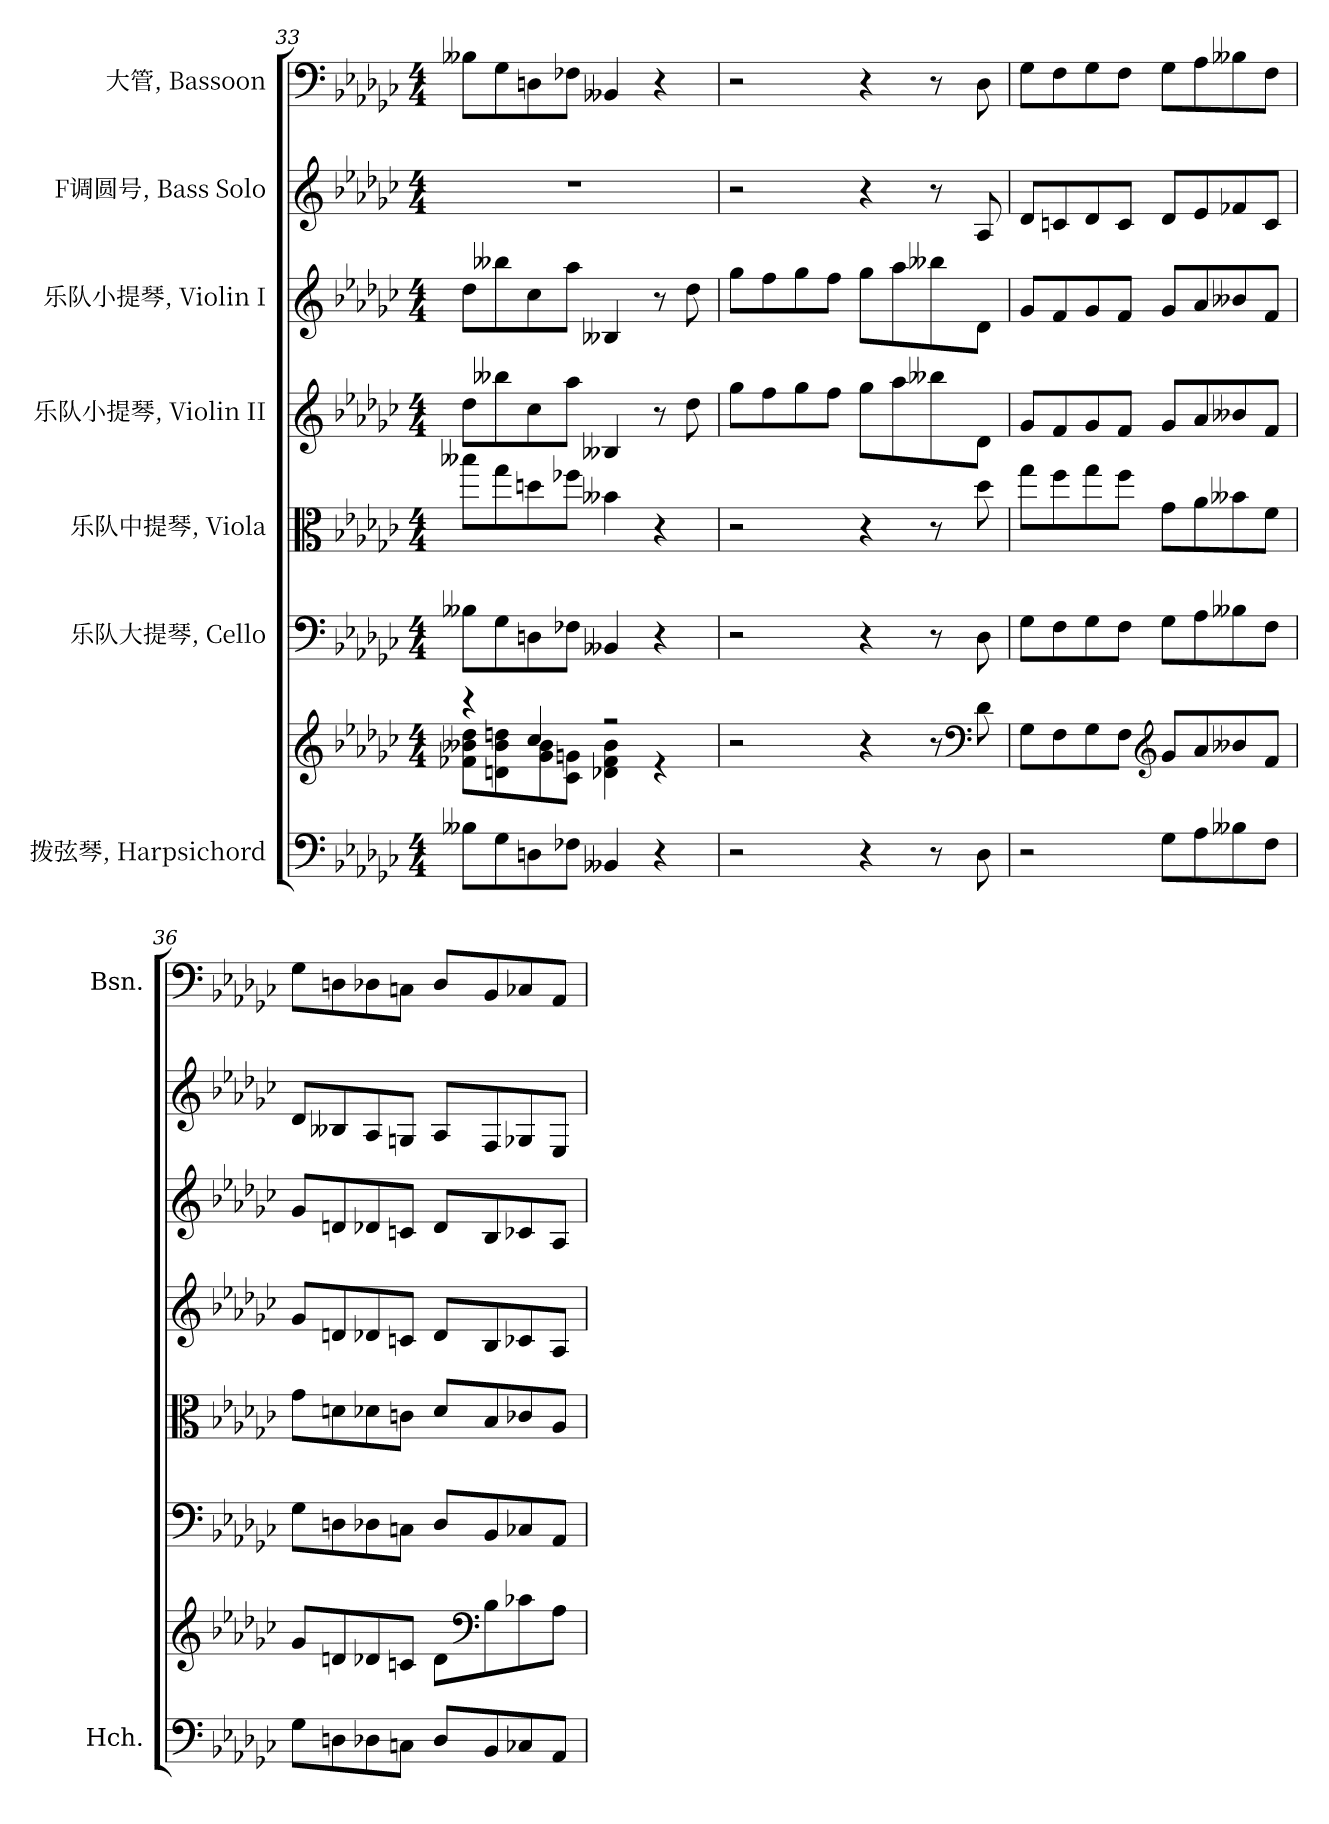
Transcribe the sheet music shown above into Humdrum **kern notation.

**kern	**kern	**kern	**kern	**kern	**kern	**kern	**kern
*part7	*part7	*part6	*part5	*part4	*part3	*part2	*part1
*staff8	*staff7	*staff6	*staff5	*staff4	*staff3	*staff2	*staff1
*I"拨弦琴, Harpsichord	*	*I"乐队大提琴, Cello	*I"乐队中提琴, Viola	*I"乐队小提琴, Violin II	*I"乐队小提琴, Violin I	*I"F调圆号, Bass Solo	*I"大管, Bassoon
*I'Hch.	*	*	*	*	*	*	*I'Bsn.
*clefF4	*clefG2	*clefF4	*clefC3	*clefG2	*clefG2	*clefG2	*clefF4
*	*	*	*	*	*	*ITrd4c7	*
*k[b-e-a-d-g-c-]	*k[b-e-a-d-g-c-]	*k[b-e-a-d-g-c-]	*k[b-e-a-d-g-c-]	*k[b-e-a-d-g-c-]	*k[b-e-a-d-g-c-]	*k[b-e-a-d-g-c-f-]	*k[b-e-a-d-g-c-]
*M4/4	*M4/4	*M4/4	*M4/4	*M4/4	*M4/4	*M4/4	*M4/4
=33	=33	=33	=33	=33	=33	=33	=33
*	*^	*	*	*	*	*	*
8B--X\L	4r	8f-X\ 8b--X\ 8dd-\L	8B--X\L	8bb--X\L	8dd-\L	8dd-\L	1r	8B--X\L
8G-\	.	8dn\ 8b--\ 8ddn\	8G-\	8gg-\	8bb--X\	8bb--X\	.	8G-\
8Dn\	4cc-/	8g-\ 8b--\	8Dn\	8ddn\	8cc-\	8cc-\	.	8Dn\
8F-X\J	.	8c-\ 8gn\J	8F-X\J	8ff-X\J	8aa-\J	8aa-\J	.	8F-X\J
4BB--X/	2r	4d-X\ 4f-\ 4b--\	4BB--X/	4b--X\	4B--X/	4B--X/	.	4BB--X/
4r	.	4r	4r	4r	8r	8r	.	4r
.	.	.	.	.	8dd-\	8dd-\	.	.
*	*v	*v	*	*	*	*	*	*
=34	=34	=34	=34	=34	=34	=34	=34
2r	2r	2r	2r	8gg-\L	8gg-\L	2r	2r
.	.	.	.	8ff\	8ff\	.	.
.	.	.	.	8gg-\	8gg-\	.	.
.	.	.	.	8ff\J	8ff\J	.	.
4r	4r	4r	4r	8gg-\L	8gg-\L	4r	4r
.	.	.	.	8aa-\	8aa-\	.	.
8r	8r	8r	8r	8bb--X\	8bb--X\	8r	8r
*	*clefF4	*	*	*	*	*	*
8D-\	8d-\	8D-\	8dd-\	8d-\J	8d-\J	8D-/	8D-\
!!LO:PB:g=z
=35	=35	=35	=35	=35	=35	=35	=35
2r	8G-\L	8G-\L	8gg-\L	8g-/L	8g-/L	8G-/L	8G-\L
.	8F\	8F\	8ff\	8f/	8f/	8Fn/	8F\
.	8G-\	8G-\	8gg-\	8g-/	8g-/	8G-/	8G-\
.	8F\J	8F\J	8ff\J	8f/J	8f/J	8F/J	8F\J
*	*clefG2	*	*	*	*	*	*
8G-\L	8g-/L	8G-\L	8g-\L	8g-/L	8g-/L	8G-/L	8G-\L
8A-\	8a-/	8A-\	8a-\	8a-/	8a-/	8A-/	8A-\
8B--X\	8b--X/	8B--X\	8b--X\	8b--X/	8b--X/	8B--X/	8B--X\
8F\J	8f/J	8F\J	8f\J	8f/J	8f/J	8F/J	8F\J
=36	=36	=36	=36	=36	=36	=36	=36
8G-\L	8g-/L	8G-\L	8g-\L	8g-/L	8g-/L	8G-/L	8G-\L
8Dn\	8dn/	8Dn\	8dn\	8dn/	8dn/	8E--X/	8Dn\
8D-X\	8d-X/	8D-X\	8d-X\	8d-X/	8d-X/	8D-/	8D-X\
8Cn\J	8cn/J	8Cn\J	8cn\J	8cn/J	8cn/J	8Cn/J	8Cn\J
8D-/L	8d-\L	8D-/L	8d-/L	8d-/L	8d-/L	8D-/L	8D-/L
*	*clefF4	*	*	*	*	*	*
8BB-/	8B-\	8BB-/	8B-/	8B-/	8B-/	8BB-/	8BB-/
8C-X/	8c-X\	8C-X/	8c-X/	8c-X/	8c-X/	8C-X/	8C-X/
8AA-/J	8A-\J	8AA-/J	8A-/J	8A-/J	8A-/J	8AA-/J	8AA-/J
=	=	=	=	=	=	=	=
*-	*-	*-	*-	*-	*-	*-	*-
